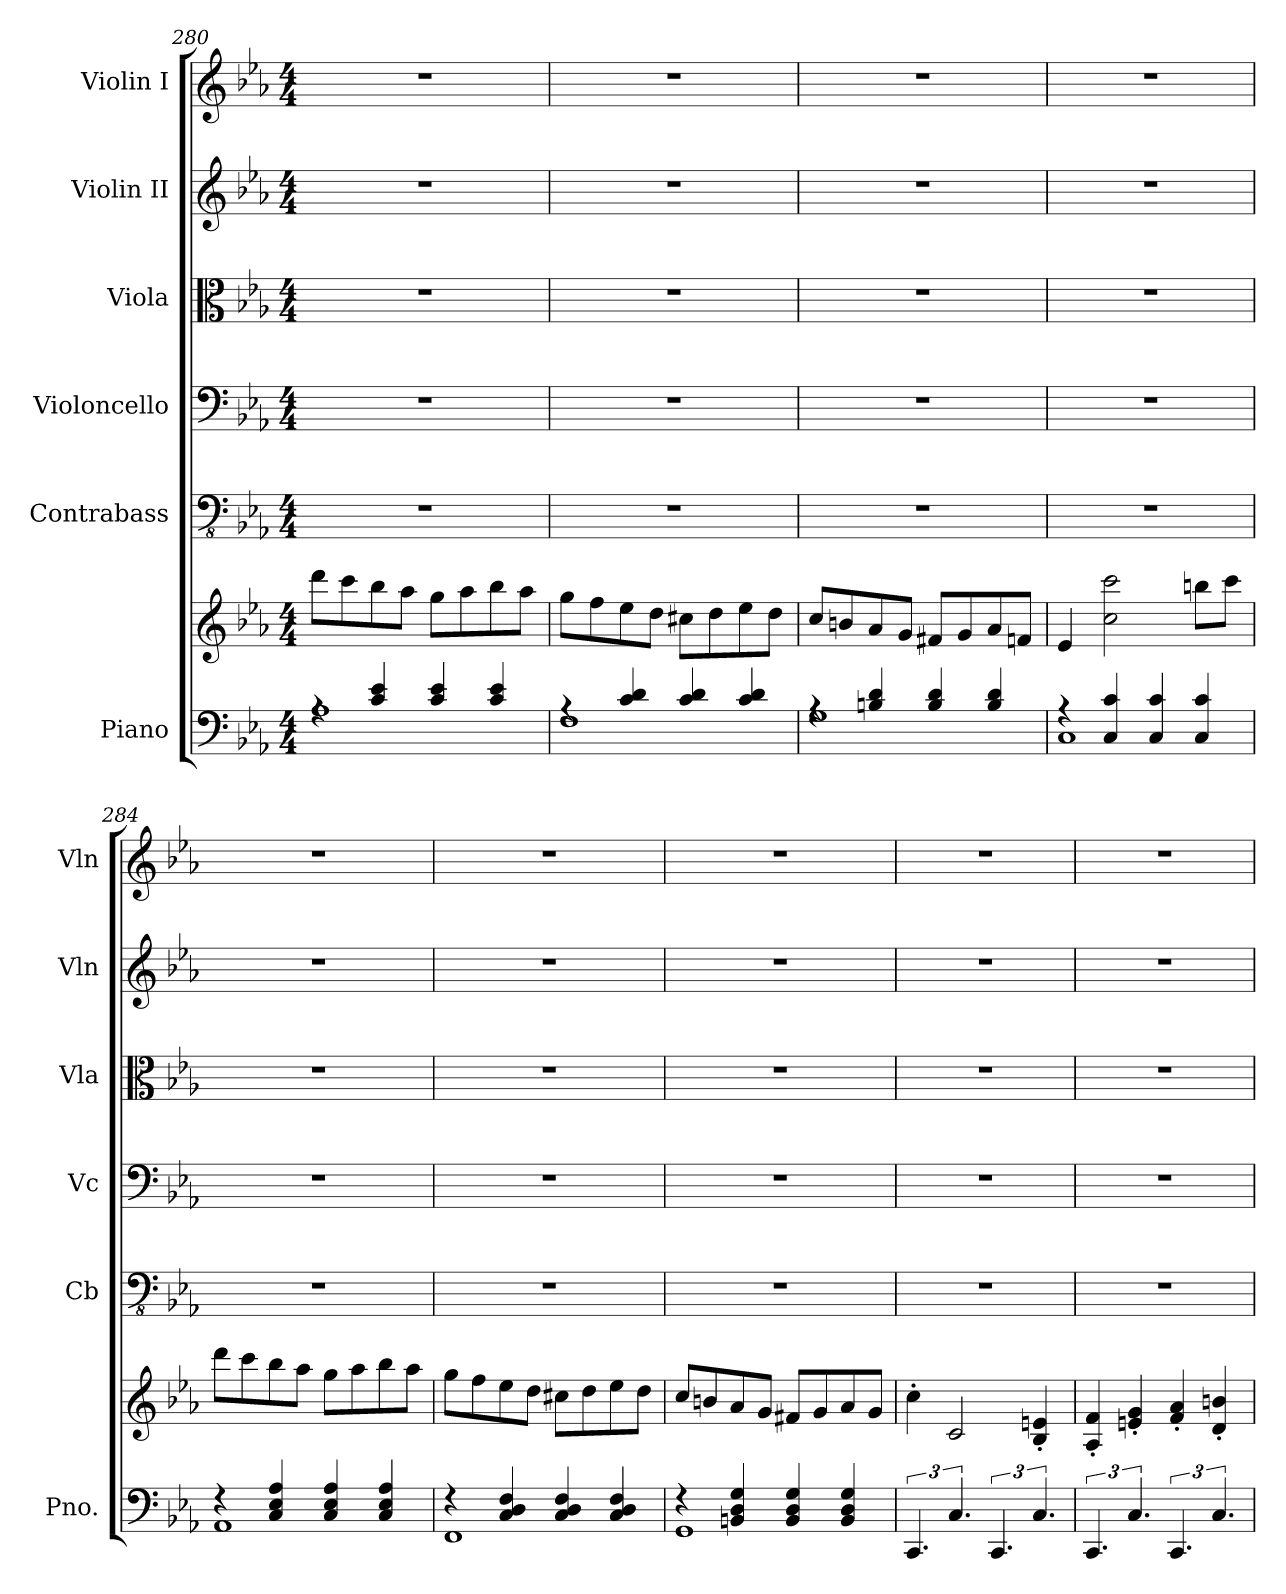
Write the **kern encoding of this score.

**kern	**kern	**kern	**kern	**kern	**kern	**kern
*part6	*part6	*part5	*part4	*part3	*part2	*part1
*staff7	*staff6	*staff5	*staff4	*staff3	*staff2	*staff1
*I"Piano	*	*I"Contrabass	*I"Violoncello	*I"Viola	*I"Violin II	*I"Violin I
*I'Pno.	*	*I'Cb	*I'Vc	*I'Vla	*I'Vln	*I'Vln
*clefF4	*clefG2	*clefFv4	*clefF4	*clefC3	*clefG2	*clefG2
*	*	*ITrd7c12	*	*	*	*
*k[b-e-a-]	*k[b-e-a-]	*k[b-e-a-]	*k[b-e-a-]	*k[b-e-a-]	*k[b-e-a-]	*k[b-e-a-]
*M4/4	*M4/4	*M4/4	*M4/4	*M4/4	*M4/4	*M4/4
=280	=280	=280	=280	=280	=280	=280
*^	*	*	*	*	*	*
4rA	1A-	8ddd\L	1r	1r	1r	1r	1r
.	.	8ccc\	.	.	.	.	.
4c/ 4e-/	.	8bb-\	.	.	.	.	.
.	.	8aa-\J	.	.	.	.	.
4c/ 4e-/	.	8gg\L	.	.	.	.	.
.	.	8aa-\	.	.	.	.	.
4c/ 4e-/	.	8bb-\	.	.	.	.	.
.	.	8aa-\J	.	.	.	.	.
=281	=281	=281	=281	=281	=281	=281	=281
4rA	1F	8gg\L	1r	1r	1r	1r	1r
.	.	8ff\	.	.	.	.	.
4c/ 4d/	.	8ee-\	.	.	.	.	.
.	.	8dd\J	.	.	.	.	.
4c/ 4d/	.	8cc#X\L	.	.	.	.	.
.	.	8dd\	.	.	.	.	.
4c/ 4d/	.	8ee-\	.	.	.	.	.
.	.	8dd\J	.	.	.	.	.
!!LO:PB:g=z
=282	=282	=282	=282	=282	=282	=282	=282
4rA	1G	8cc/L	1r	1r	1r	1r	1r
.	.	8bn/	.	.	.	.	.
4Bn/ 4d/	.	8a-/	.	.	.	.	.
.	.	8g/J	.	.	.	.	.
4B/ 4d/	.	8f#X/L	.	.	.	.	.
.	.	8g/	.	.	.	.	.
4B/ 4d/	.	8a-/	.	.	.	.	.
.	.	8fn/J	.	.	.	.	.
=283	=283	=283	=283	=283	=283	=283	=283
4r	1C	4e-/	1r	1r	1r	1r	1r
4C/ 4c/	.	2cc\ 2ccc\	.	.	.	.	.
4C/ 4c/	.	.	.	.	.	.	.
4C/ 4c/	.	8bbn\L	.	.	.	.	.
.	.	8ccc\J	.	.	.	.	.
=284	=284	=284	=284	=284	=284	=284	=284
4r	1AA-	8ddd\L	1r	1r	1r	1r	1r
.	.	8ccc\	.	.	.	.	.
4C/ 4E-/ 4A-/	.	8bb-\	.	.	.	.	.
.	.	8aa-\J	.	.	.	.	.
4C/ 4E-/ 4A-/	.	8gg\L	.	.	.	.	.
.	.	8aa-\	.	.	.	.	.
4C/ 4E-/ 4A-/	.	8bb-\	.	.	.	.	.
.	.	8aa-\J	.	.	.	.	.
=285	=285	=285	=285	=285	=285	=285	=285
4r	1FF	8gg\L	1r	1r	1r	1r	1r
.	.	8ff\	.	.	.	.	.
4C/ 4D/ 4F/	.	8ee-\	.	.	.	.	.
.	.	8dd\J	.	.	.	.	.
4C/ 4D/ 4F/	.	8cc#X\L	.	.	.	.	.
.	.	8dd\	.	.	.	.	.
4C/ 4D/ 4F/	.	8ee-\	.	.	.	.	.
.	.	8dd\J	.	.	.	.	.
!!LO:PB:g=z
=286	=286	=286	=286	=286	=286	=286	=286
4r	1GG	8cc/L	1r	1r	1r	1r	1r
.	.	8bn/	.	.	.	.	.
4BBn/ 4D/ 4G/	.	8a-/	.	.	.	.	.
.	.	8g/J	.	.	.	.	.
4BB/ 4D/ 4G/	.	8f#X/L	.	.	.	.	.
.	.	8g/	.	.	.	.	.
4BB/ 4D/ 4G/	.	8a-/	.	.	.	.	.
.	.	8g/J	.	.	.	.	.
*v	*v	*	*	*	*	*	*
=287	=287	=287	=287	=287	=287	=287
6.CC/	4cc'\	1r	1r	1r	1r	1r
6.C/	2c/	.	.	.	.	.
6.CC/	.	.	.	.	.	.
6.C/	4B-/' 4en/'	.	.	.	.	.
=288	=288	=288	=288	=288	=288	=288
6.CC/	4A-/' 4f/'	1r	1r	1r	1r	1r
6.C/	4en/' 4g/'	.	.	.	.	.
6.CC/	4f/' 4a-/'	.	.	.	.	.
6.C/	4d/' 4bn/'	.	.	.	.	.
=	=	=	=	=	=	=
*-	*-	*-	*-	*-	*-	*-
